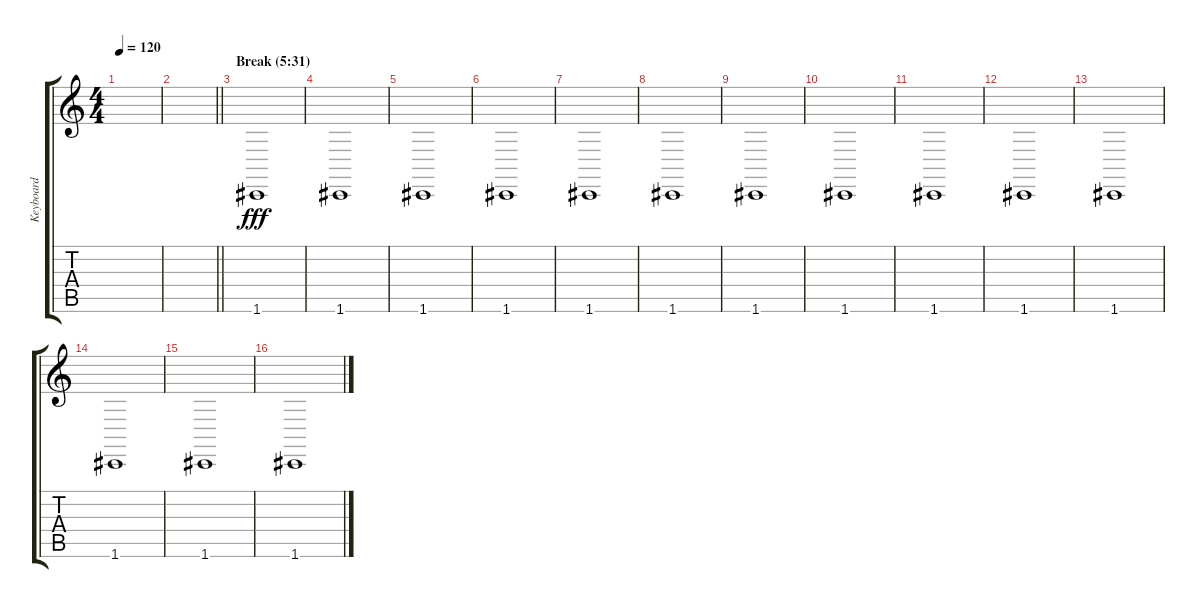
\track ("Keyboard" "Keyboard") {instrument stringensemble1}
\staff {score tabs}
\tuning (C4 G3 Eb3 Bb2 F2 C2) {hide}
\ts (4 4)
\tempo 120
\clef g2
\ks c
|
\barLineRight lightlight
|
\section ("" "Break (5:31)")
1.6.1{dy fff} |
1.6.1 |
1.6.1 |
1.6.1 |
1.6.1 |
1.6.1 |
1.6.1 |
1.6.1 |
1.6.1 |
1.6.1 |
1.6.1 |
1.6.1 |
1.6.1 |
1.6.1
